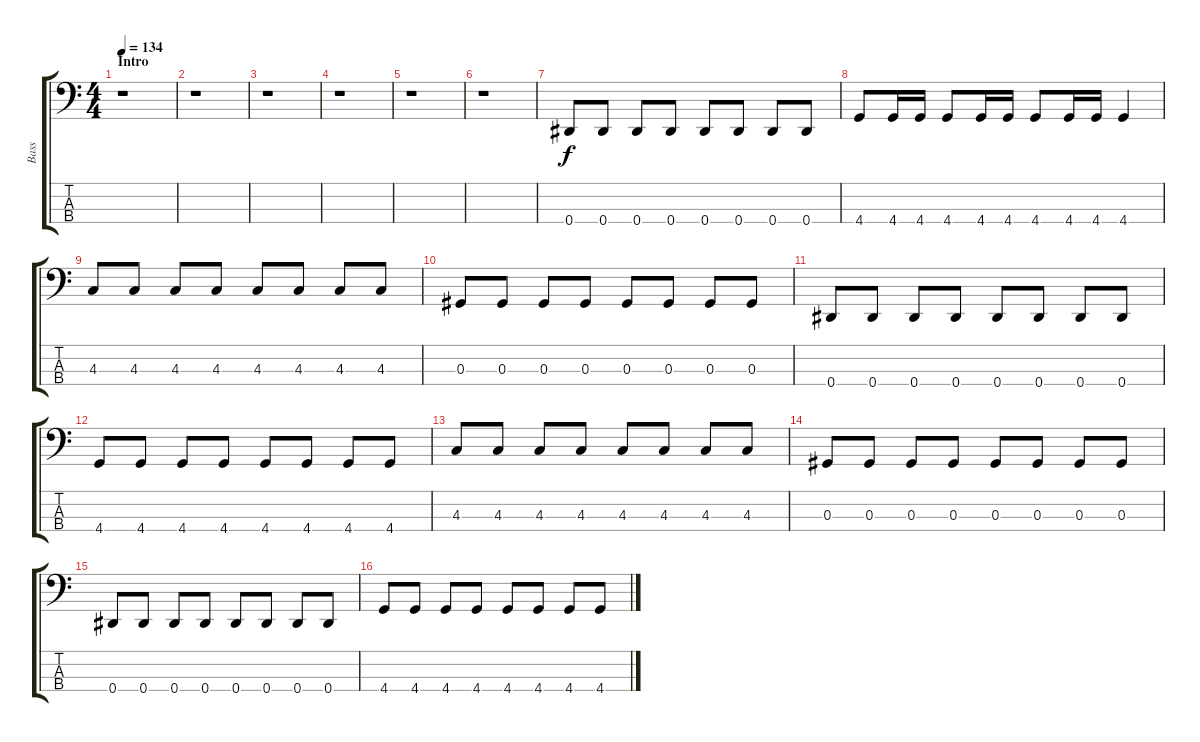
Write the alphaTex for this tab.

\track ("Bass" "Bass") {instrument electricbasspick}
\staff {score tabs}
\tuning (Gb2 Db2 Ab1 Eb1) {hide}
\ts (4 4)
\section ("" "Intro")
\tempo 134
\clef f4
\ks c
r.1{dy f instrument electricbasspick} |
r.1 |
r.1 |
r.1 |
r.1 |
r.1 |
0.4.8 0.4.8 0.4.8 0.4.8 0.4.8 0.4.8 0.4.8 0.4.8 |
4.4.8 4.4.16 4.4.16 4.4.8 4.4.16 4.4.16 4.4.8 4.4.16 4.4.16 4.4.4 |
\section ("" "")
4.3.8 4.3.8 4.3.8 4.3.8 4.3.8 4.3.8 4.3.8 4.3.8 |
0.3.8 0.3.8 0.3.8 0.3.8 0.3.8 0.3.8 0.3.8 0.3.8 |
0.4.8 0.4.8 0.4.8 0.4.8 0.4.8 0.4.8 0.4.8 0.4.8 |
4.4.8 4.4.8 4.4.8 4.4.8 4.4.8 4.4.8 4.4.8 4.4.8 |
4.3.8 4.3.8 4.3.8 4.3.8 4.3.8 4.3.8 4.3.8 4.3.8 |
0.3.8 0.3.8 0.3.8 0.3.8 0.3.8 0.3.8 0.3.8 0.3.8 |
0.4.8 0.4.8 0.4.8 0.4.8 0.4.8 0.4.8 0.4.8 0.4.8 |
4.4.8 4.4.8 4.4.8 4.4.8 4.4.8 4.4.8 4.4.8 4.4.8
